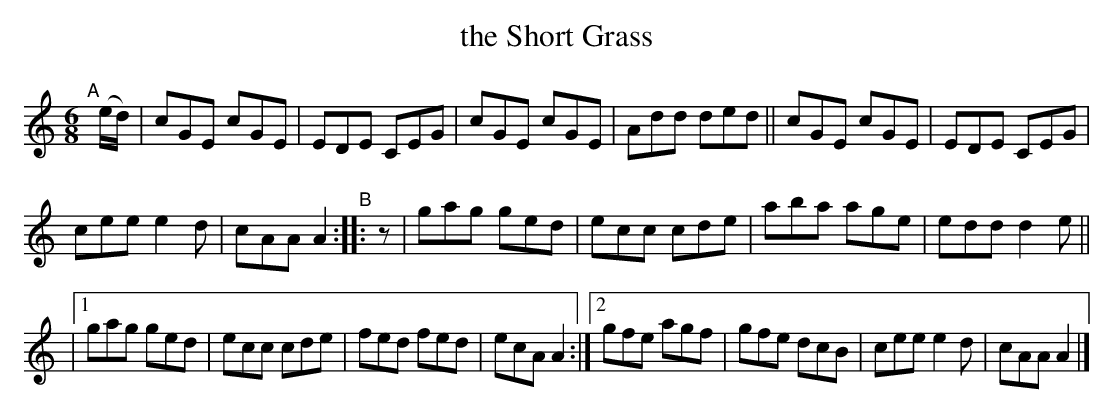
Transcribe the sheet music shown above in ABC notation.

X:1
T: the Short Grass
M: 6/8
L: 1/8
K: C
"^A"[|] (e/d/) |\
cGE cGE | EDE CEG | cGE cGE | Add ded || cGE cGE | EDE CEG |
cee e2d | cAA A2 "^B":: z | gag ged | ecc cde | aba age | edd d2e ||
|[1 gag ged | ecc cde | fed fed | ecA A2 :|[2 gfe agf | gfe dcB | cee e2d | cAA A2 |]
